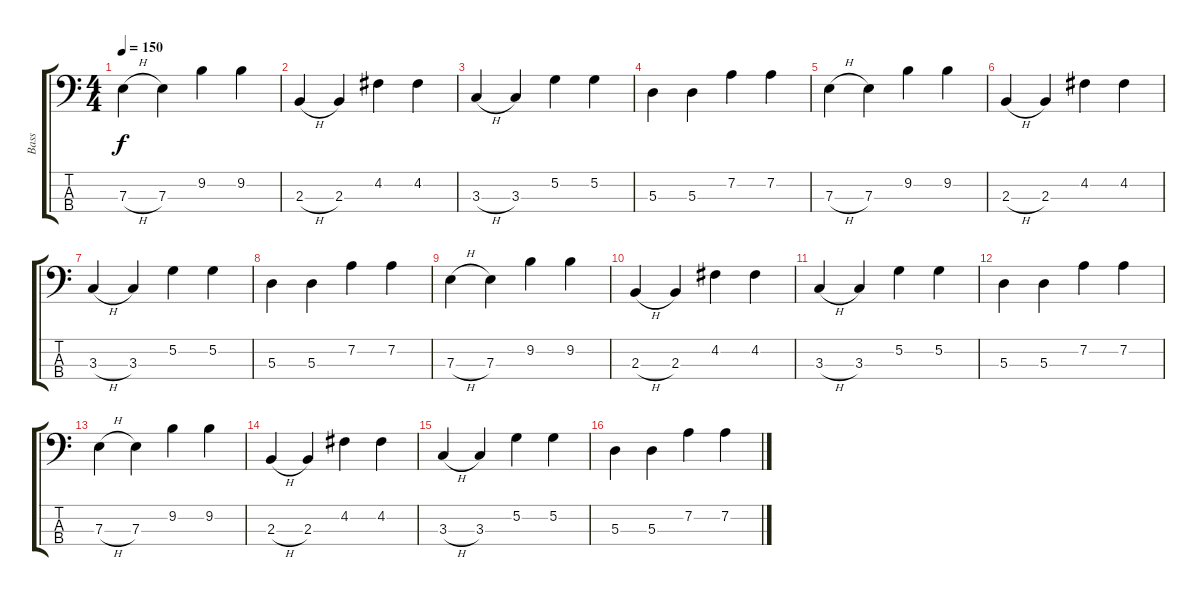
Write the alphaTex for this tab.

\track ("Bass" "Bass") {instrument electricbassfinger}
\staff {score tabs}
\tuning (G2 D2 A1 E1) {hide}
\ts (4 4)
\tempo 150
\clef f4
\ks c
7.3{h}.4{dy f} 7.3.4 9.2.4 9.2.4 |
2.3{h}.4 2.3.4 4.2.4 4.2.4 |
3.3{h}.4 3.3.4 5.2.4 5.2.4 |
5.3.4 5.3.4 7.2.4 7.2.4 |
7.3{h}.4 7.3.4 9.2.4 9.2.4 |
2.3{h}.4 2.3.4 4.2.4 4.2.4 |
3.3{h}.4 3.3.4 5.2.4 5.2.4 |
5.3.4 5.3.4 7.2.4 7.2.4 |
7.3{h}.4 7.3.4 9.2.4 9.2.4 |
2.3{h}.4 2.3.4 4.2.4 4.2.4 |
3.3{h}.4 3.3.4 5.2.4 5.2.4 |
5.3.4 5.3.4 7.2.4 7.2.4 |
7.3{h}.4 7.3.4 9.2.4 9.2.4 |
2.3{h}.4 2.3.4 4.2.4 4.2.4 |
3.3{h}.4 3.3.4 5.2.4 5.2.4 |
5.3.4 5.3.4 7.2.4 7.2.4
